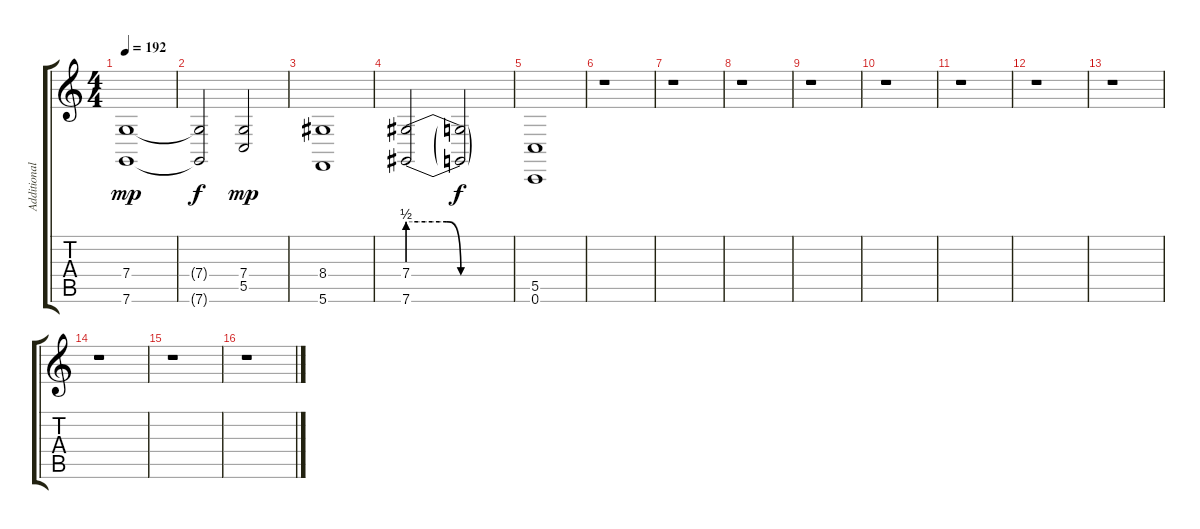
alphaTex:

\track ("Additional Vox" "Additional") {instrument lead2sawtooth}
\staff {score tabs}
\tuning (D4 A3 F3 C3 G2 C2) {hide}
\ts (4 4)
\tempo 192
\clef g2
\ks c
(7.4 7.6).1{dy mp} |
(7.4{t} 7.6{t}).2{dy f} (7.4 5.5).2{dy mp} |
(8.4 5.6).1 |
(7.4{be (custom 0 2 22 2 30 0 60 0)} 7.6{be (custom 0 2 23 2 30 0 60 0)}).2 (7.4{t} 7.6{t}).2{dy f} |
(5.5 0.6).1 |
r.1 |
r.1 |
r.1 |
r.1 |
r.1 |
r.1 |
r.1 |
r.1 |
r.1 |
r.1 |
r.1
